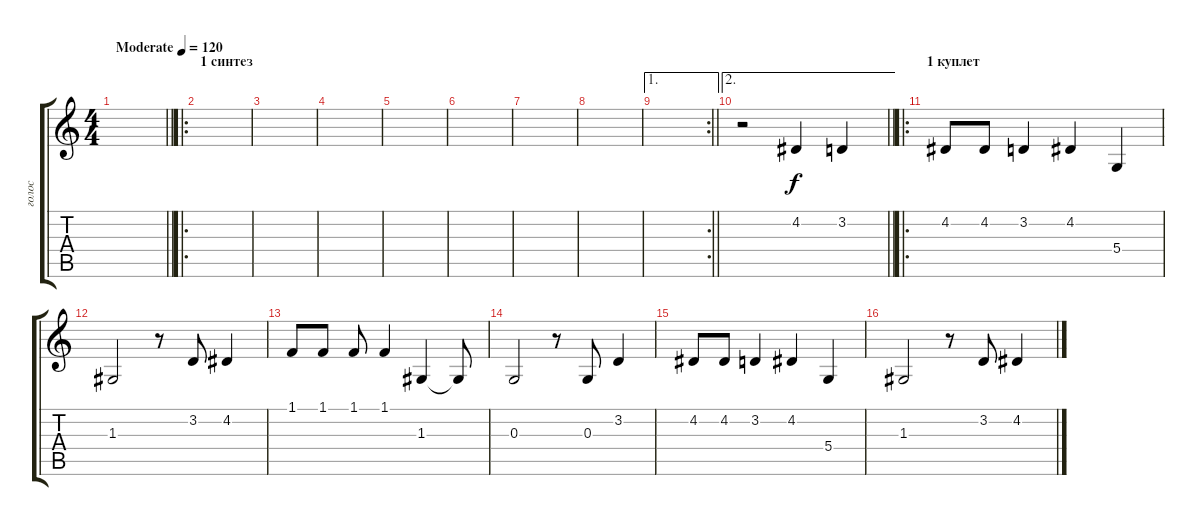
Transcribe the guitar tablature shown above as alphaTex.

\track ("голос" "голос") {instrument churchorgan}
\staff {score tabs}
\tuning (E4 B3 G3 D3 A2 E2) {hide}
\ts (4 4)
\tempo (120 "Moderate")
\clef g2
\barLineRight lightlight
\ks c
|
\ro
\section ("" "1 синтез")
|
|
|
|
|
|
|
\ae 1
\rc 2
\barLineRight lightlight
|
\ae 2
\barLineRight lightlight
r.2 4.2.4 3.2.4 |
\ro
\section ("" "1 куплет")
4.2.8 4.2.8 3.2.4 4.2.4 5.4.4 |
1.3.2 r.8 3.2.8 4.2.4 |
1.1.8 1.1.8 1.1.8 1.1.4 1.3.4 1.3{t}.8 |
0.3.2 r.8 0.3.8 3.2.4 |
4.2.8 4.2.8 3.2.4 4.2.4 5.4.4 |
1.3.2 r.8 3.2.8 4.2.4
